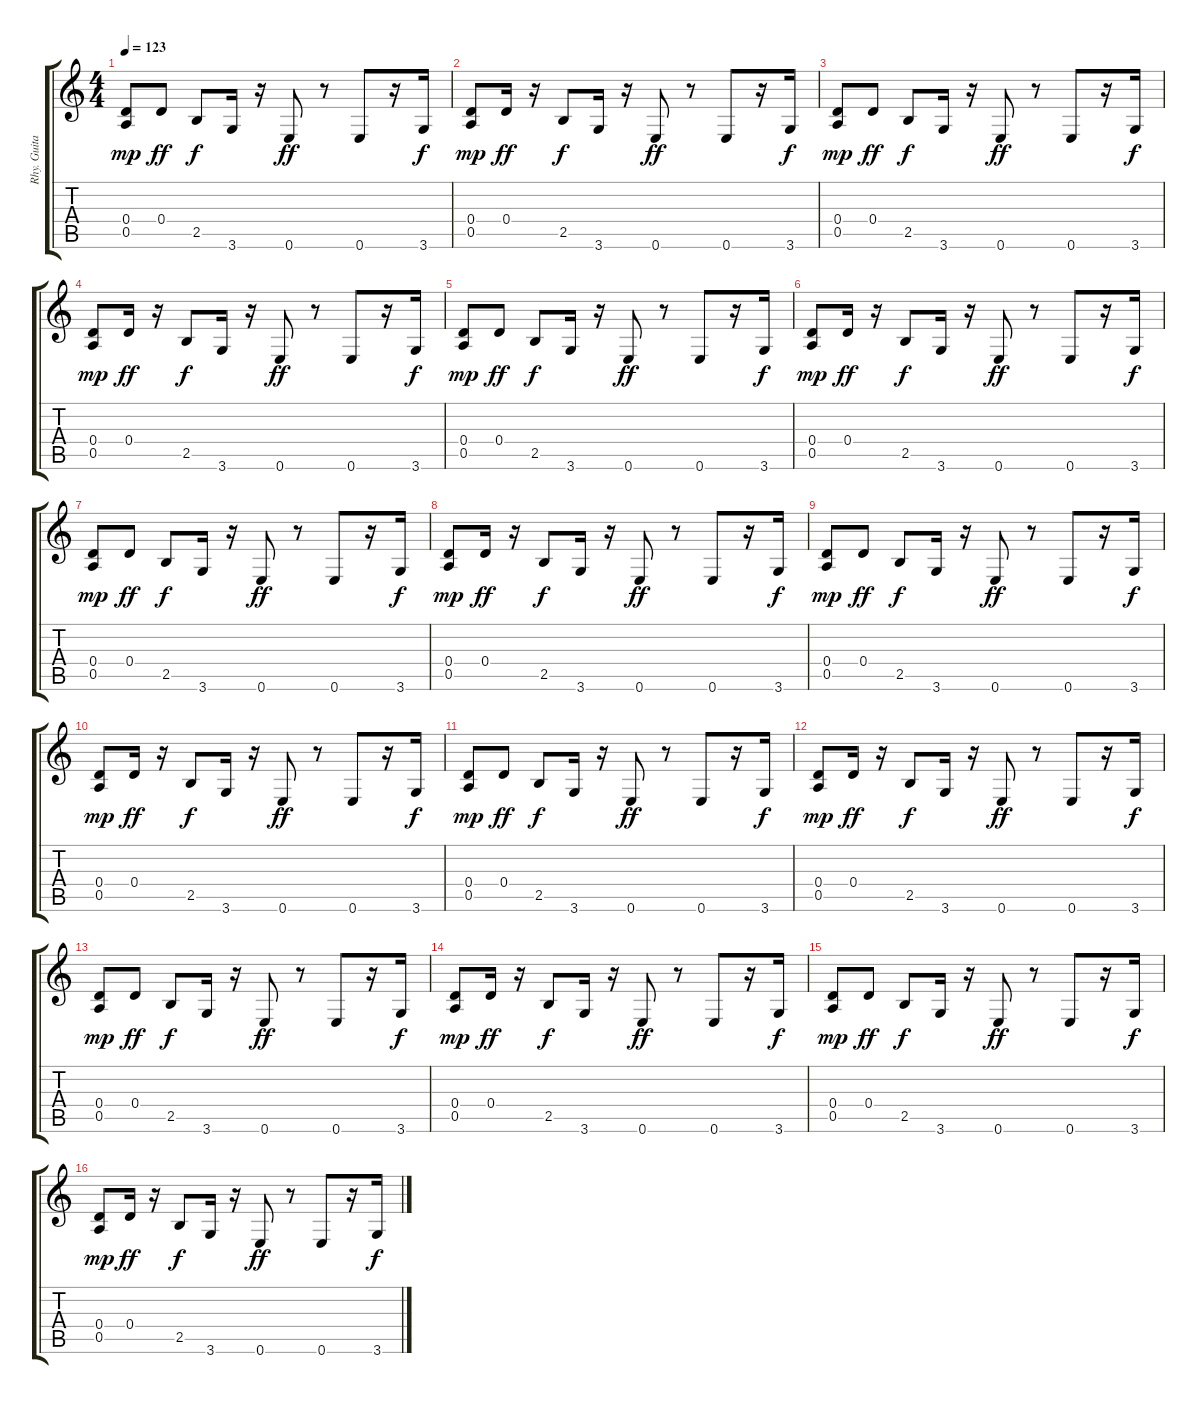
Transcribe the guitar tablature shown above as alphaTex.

\track ("Rhy. Guitar" "Rhy. Guita") {instrument electricguitarmuted}
\staff {score tabs}
\tuning (E4 B3 G3 D3 A2 E2) {hide}
\ts (4 4)
\tempo 123
\clef g2
\ks c
(0.4 0.5).8{dy mp} 0.4.8{dy ff} 2.5.8{dy f} 3.6.16 r.16 0.6.8{dy ff} r.8 0.6.8 r.16 3.6.16{dy f} |
(0.4 0.5).8{dy mp} 0.4.16{dy ff} r.16 2.5.8{dy f} 3.6.16 r.16 0.6.8{dy ff} r.8 0.6.8 r.16 3.6.16{dy f} |
(0.4 0.5).8{dy mp} 0.4.8{dy ff} 2.5.8{dy f} 3.6.16 r.16 0.6.8{dy ff} r.8 0.6.8 r.16 3.6.16{dy f} |
(0.4 0.5).8{dy mp} 0.4.16{dy ff} r.16 2.5.8{dy f} 3.6.16 r.16 0.6.8{dy ff} r.8 0.6.8 r.16 3.6.16{dy f} |
(0.4 0.5).8{dy mp} 0.4.8{dy ff} 2.5.8{dy f} 3.6.16 r.16 0.6.8{dy ff} r.8 0.6.8 r.16 3.6.16{dy f} |
(0.4 0.5).8{dy mp} 0.4.16{dy ff} r.16 2.5.8{dy f} 3.6.16 r.16 0.6.8{dy ff} r.8 0.6.8 r.16 3.6.16{dy f} |
(0.4 0.5).8{dy mp} 0.4.8{dy ff} 2.5.8{dy f} 3.6.16 r.16 0.6.8{dy ff} r.8 0.6.8 r.16 3.6.16{dy f} |
(0.4 0.5).8{dy mp} 0.4.16{dy ff} r.16 2.5.8{dy f} 3.6.16 r.16 0.6.8{dy ff} r.8 0.6.8 r.16 3.6.16{dy f} |
(0.4 0.5).8{dy mp} 0.4.8{dy ff} 2.5.8{dy f} 3.6.16 r.16 0.6.8{dy ff} r.8 0.6.8 r.16 3.6.16{dy f} |
(0.4 0.5).8{dy mp} 0.4.16{dy ff} r.16 2.5.8{dy f} 3.6.16 r.16 0.6.8{dy ff} r.8 0.6.8 r.16 3.6.16{dy f} |
(0.4 0.5).8{dy mp} 0.4.8{dy ff} 2.5.8{dy f} 3.6.16 r.16 0.6.8{dy ff} r.8 0.6.8 r.16 3.6.16{dy f} |
(0.4 0.5).8{dy mp} 0.4.16{dy ff} r.16 2.5.8{dy f} 3.6.16 r.16 0.6.8{dy ff volume 9} r.8 0.6.8{volume 9} r.16 3.6.16{dy f volume 9} |
(0.4 0.5).8{dy mp} 0.4.8{dy ff volume 9} 2.5.8{dy f volume 8} 3.6.16{volume 8} r.16 0.6.8{dy ff volume 8} r.8 0.6.8{volume 8} r.16 3.6.16{dy f volume 8} |
(0.4 0.5).8{dy mp} 0.4.16{dy ff volume 8} r.16 2.5.8{dy f volume 7} 3.6.16{volume 7} r.16 0.6.8{dy ff volume 7} r.8 0.6.8{volume 6} r.16 3.6.16{dy f volume 6} |
(0.4 0.5).8{dy mp} 0.4.8{dy ff volume 6} 2.5.8{dy f volume 6} 3.6.16{volume 6} r.16 0.6.8{dy ff volume 6} r.8 0.6.8{volume 5} r.16 3.6.16{dy f volume 5} |
(0.4 0.5).8{dy mp} 0.4.16{dy ff volume 5} r.16 2.5.8{dy f volume 5} 3.6.16{volume 5} r.16 0.6.8{dy ff volume 4} r.8 0.6.8{volume 4} r.16 3.6.16{dy f volume 4}
